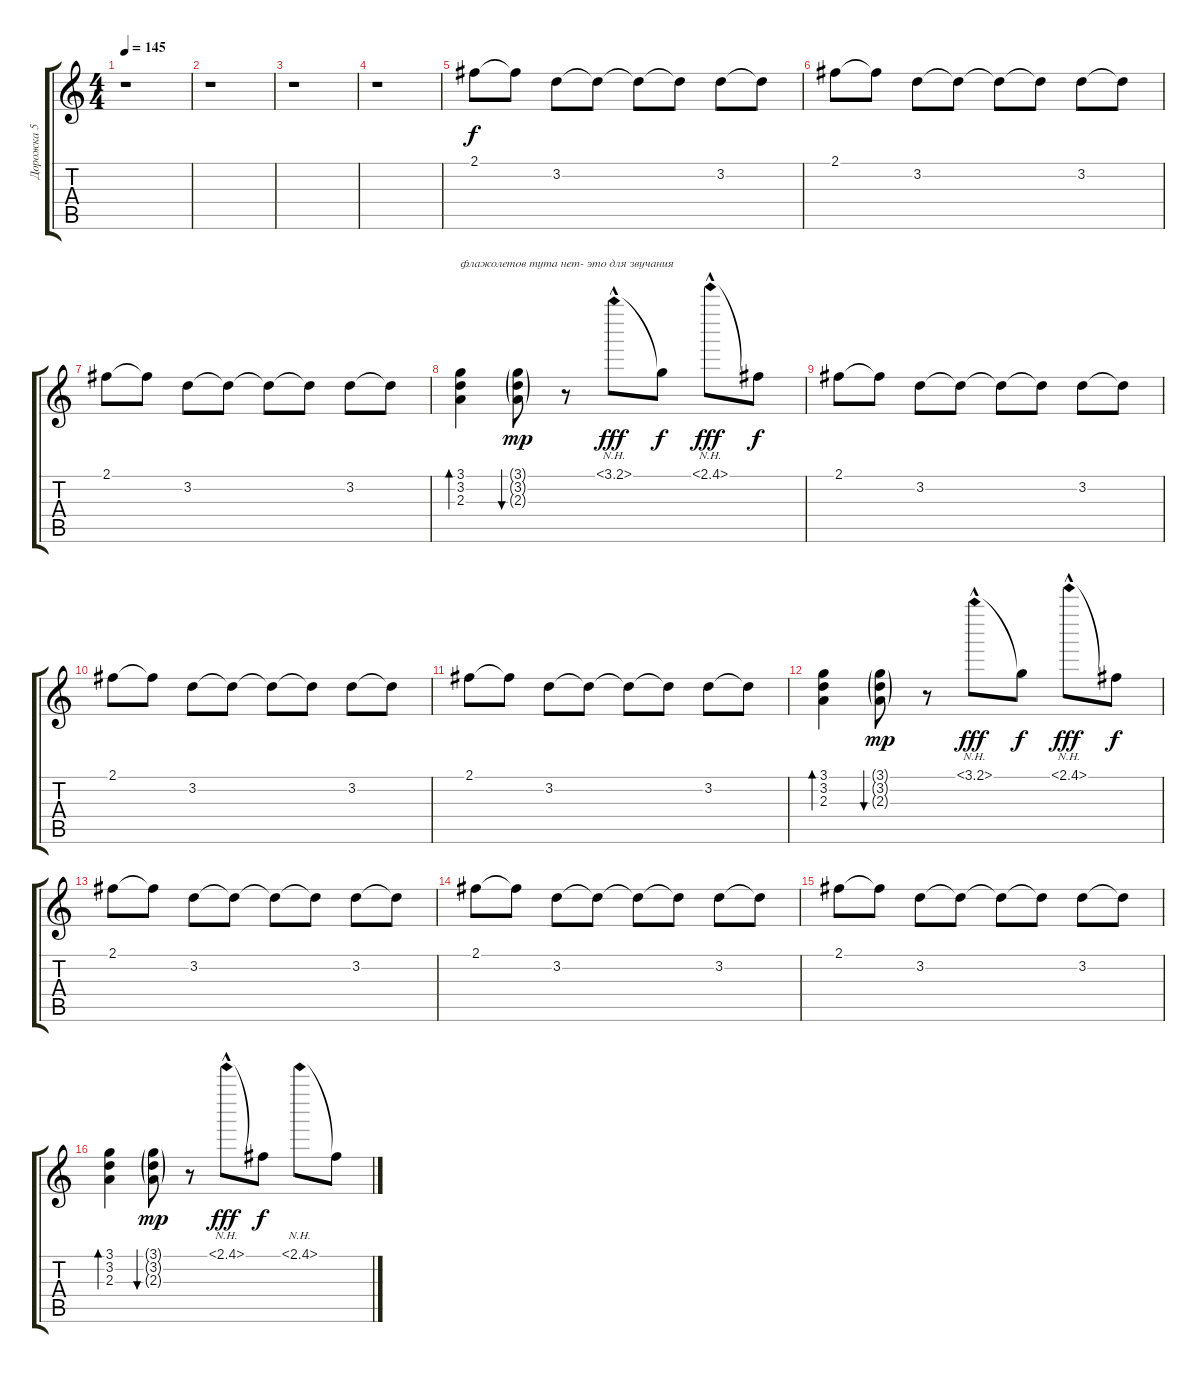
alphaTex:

\track ("Дорожка 5" "Дорожка 5") {instrument electricguitarjazz}
\staff {score tabs}
\tuning (E4 B3 G3 D3 A2 E2) {hide}
\ts (4 4)
\tempo 145
\clef g2
\ks c
r.1{dy f} |
r.1 |
r.1 |
r.1 |
2.1.8 2.1{t}.8 3.2.8 3.2{t}.8 3.2{t}.8 3.2{t}.8 3.2.8 3.2{t}.8 |
2.1.8 2.1{t}.8 3.2.8 3.2{t}.8 3.2{t}.8 3.2{t}.8 3.2.8 3.2{t}.8 |
2.1.8 2.1{t}.8 3.2.8 3.2{t}.8 3.2{t}.8 3.2{t}.8 3.2.8 3.2{t}.8 |
(3.1 3.2 2.3).4{bd 480 txt "флажолетов тута нет- это для звучания"} (3.1{g} 3.2{g} 2.3{g}).8{bu 480 dy mp} r.8 3.1{nh hac}.8{dy fff} 3.1{t}.8{dy f} 2.1{nh hac}.8{dy fff} 2.1{t}.8{dy f} |
2.1.8 2.1{t}.8 3.2.8 3.2{t}.8 3.2{t}.8 3.2{t}.8 3.2.8 3.2{t}.8 |
2.1.8 2.1{t}.8 3.2.8 3.2{t}.8 3.2{t}.8 3.2{t}.8 3.2.8 3.2{t}.8 |
2.1.8 2.1{t}.8 3.2.8 3.2{t}.8 3.2{t}.8 3.2{t}.8 3.2.8 3.2{t}.8 |
(3.1 3.2 2.3).4{bd 480} (3.1{g} 3.2{g} 2.3{g}).8{bu 480 dy mp} r.8 3.1{nh hac}.8{dy fff} 3.1{t}.8{dy f} 2.1{nh hac}.8{dy fff} 2.1{t}.8{dy f} |
2.1.8 2.1{t}.8 3.2.8 3.2{t}.8 3.2{t}.8 3.2{t}.8 3.2.8 3.2{t}.8 |
2.1.8 2.1{t}.8 3.2.8 3.2{t}.8 3.2{t}.8 3.2{t}.8 3.2.8 3.2{t}.8 |
2.1.8 2.1{t}.8 3.2.8 3.2{t}.8 3.2{t}.8 3.2{t}.8 3.2.8 3.2{t}.8 |
(3.1 3.2 2.3).4{bd 480} (3.1{g} 3.2{g} 2.3{g}).8{bu 480 dy mp} r.8 2.1{nh hac}.8{dy fff} 2.1{t}.8{dy f} 2.1{nh}.8 2.1{t}.8
